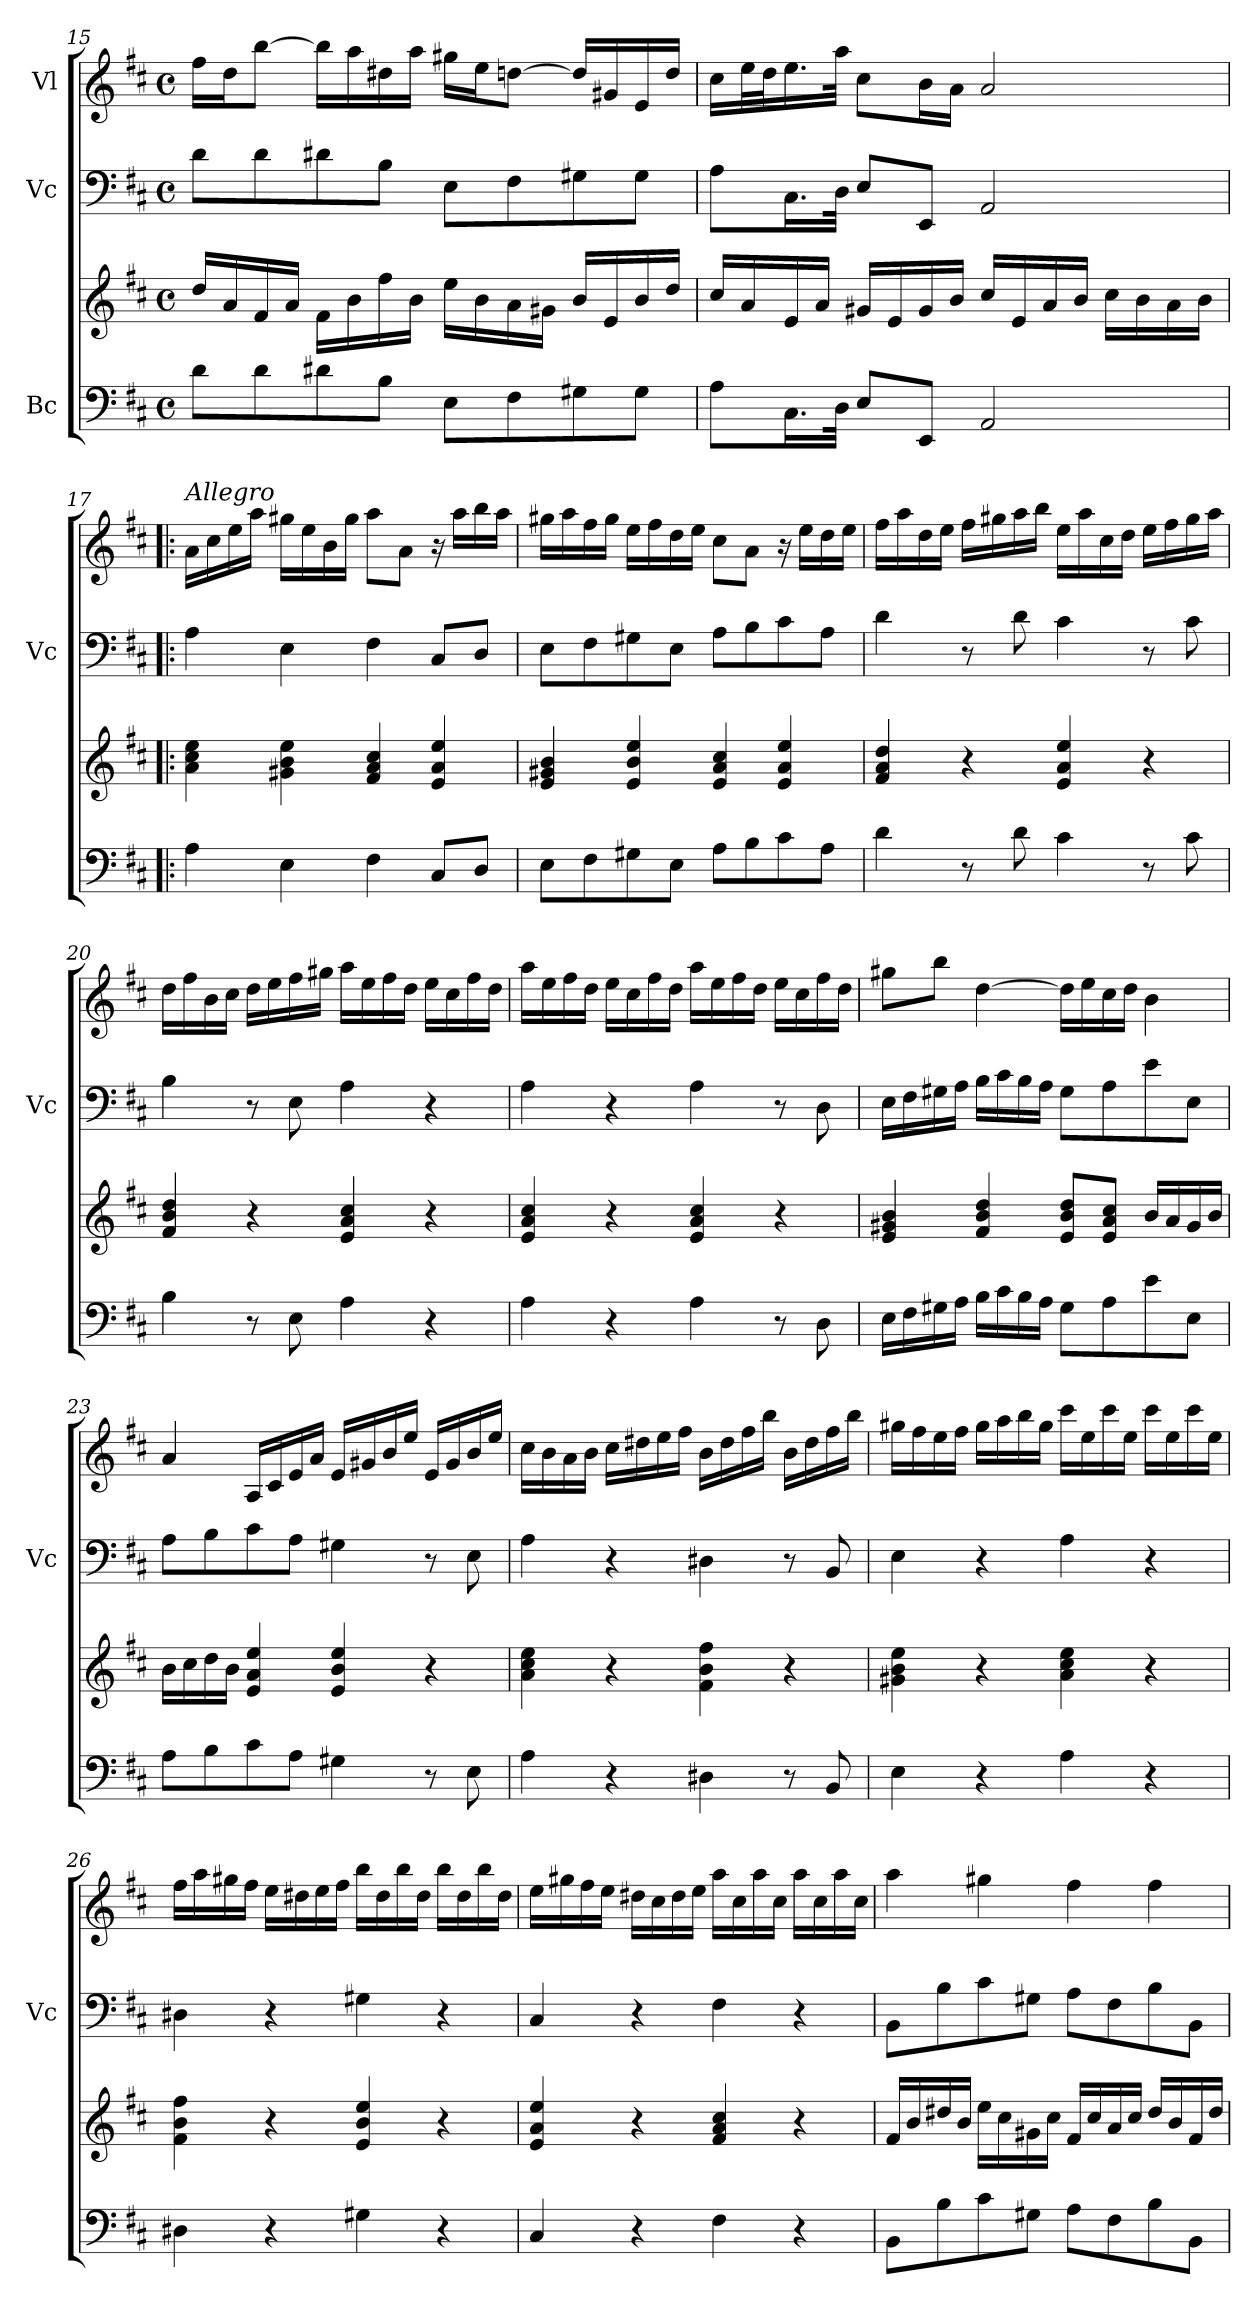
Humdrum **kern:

**kern	**kern	**kern	**kern
*part3	*part3	*part2	*part1
*staff4	*staff3	*staff2	*staff1
*I"Bc	*	*I"Vc	*I"Vl
*	*	*I'Vc	*
*clefF4	*clefG2	*clefF4	*clefG2
*k[f#c#]	*k[f#c#]	*k[f#c#]	*k[f#c#]
*M4/4	*M4/4	*M4/4	*M4/4
*met(c)	*met(c)	*met(c)	*met(c)
=15	=15	=15	=15
8d\L	16dd/LL	8d\L	16ff#\LL
.	16a/	.	16dd\J
8d\	16f#/	8d\	[8bb\J
.	16a/JJ	.	.
8d#X\	16f#\LL	8d#X\	16bb\LL]
.	16b\	.	16aa\
8B\J	16ff#\	8B\J	16dd#X\
.	16b\JJ	.	16aa\JJ
8E\L	16ee\LL	8E\L	16gg#X\LL
.	16b\	.	16ee\J
8F#\	16a\	8F#\	[8ddn\J
.	16g#X\JJ	.	.
8G#X\	16b/LL	8G#X\	16dd/LL]
.	16e/	.	16g#X/
8G#\J	16b/	8G#\J	16e/
.	16dd/JJ	.	16dd/JJ
=16	=16	=16	=16
8A\L	16cc#/LL	8A\L	16cc#\LL
.	16a/	.	32ee\L
.	.	.	32dd\J
16.C#\L	16e/	16.C#\L	16.ee\
.	16a/JJ	.	.
32D\JJk	.	32D\JJk	32aa\JJk
8E/L	16g#X/LL	8E/L	8cc#\L
.	16e/	.	.
8EE/J	16g#/	8EE/J	16b\L
.	16b/JJ	.	16a\JJ
*	*	*	*MM80
2AA/	16cc#/LL	2AA/	2a/
.	16e/	.	.
.	16a/	.	.
.	16b/JJ	.	.
.	16cc#\LL	.	.
.	16b\	.	.
.	16a\	.	.
.	16b\JJ	.	.
!!LO:PB:g=z
=17!|:	=17!|:	=17!|:	=17!|:
!	!	!	!LO:TX:a:i:t=Allegro
4A\	4a\ 4cc#\ 4ee\	4A\	16a\LL
.	.	.	16cc#\
.	.	.	16ee\
.	.	.	16aa\JJ
4E\	4g#X\ 4b\ 4ee\	4E\	16gg#X\LL
.	.	.	16ee\
.	.	.	16b\
.	.	.	16gg#\JJ
4F#\	4f#/ 4a/ 4cc#/	4F#\	8aa\L
.	.	.	8a\J
8C#/L	4e/ 4a/ 4ee/	8C#/L	16r
.	.	.	16aa\LL
8D/J	.	8D/J	16bb\
.	.	.	16aa\JJ
=18	=18	=18	=18
8E\L	4e/ 4g#X/ 4b/	8E\L	16gg#X\LL
.	.	.	16aa\
8F#\	.	8F#\	16ff#\
.	.	.	16gg#\JJ
8G#X\	4e/ 4b/ 4ee/	8G#X\	16ee\LL
.	.	.	16ff#\
8E\J	.	8E\J	16dd\
.	.	.	16ee\JJ
8A\L	4e/ 4a/ 4cc#/	8A\L	8cc#\L
8B\	.	8B\	8a\J
8c#\	4e/ 4a/ 4ee/	8c#\	16r
.	.	.	16ee\LL
8A\J	.	8A\J	16dd\
.	.	.	16ee\JJ
=19	=19	=19	=19
4d\	4f#/ 4a/ 4dd/	4d\	16ff#\LL
.	.	.	16aa\
.	.	.	16dd\
.	.	.	16ee\JJ
8r	4r	8r	16ff#\LL
.	.	.	16gg#X\
8d\	.	8d\	16aa\
.	.	.	16bb\JJ
4c#\	4e/ 4a/ 4ee/	4c#\	16ee\LL
.	.	.	16aa\
.	.	.	16cc#\
.	.	.	16dd\JJ
8r	4r	8r	16ee\LL
.	.	.	16ff#\
8c#\	.	8c#\	16gg#\
.	.	.	16aa\JJ
!!LO:LB:g=z
=20	=20	=20	=20
4B\	4f#/ 4b/ 4dd/	4B\	16dd\LL
.	.	.	16ff#\
.	.	.	16b\
.	.	.	16cc#\JJ
8r	4r	8r	16dd\LL
.	.	.	16ee\
8E\	.	8E\	16ff#\
.	.	.	16gg#X\JJ
4A\	4e/ 4a/ 4cc#/	4A\	16aa\LL
.	.	.	16ee\
.	.	.	16ff#\
.	.	.	16dd\JJ
4r	4r	4r	16ee\LL
.	.	.	16cc#\
.	.	.	16ff#\
.	.	.	16dd\JJ
=21	=21	=21	=21
4A\	4e/ 4a/ 4cc#/	4A\	16aa\LL
.	.	.	16ee\
.	.	.	16ff#\
.	.	.	16dd\JJ
4r	4r	4r	16ee\LL
.	.	.	16cc#\
.	.	.	16ff#\
.	.	.	16dd\JJ
4A\	4e/ 4a/ 4cc#/	4A\	16aa\LL
.	.	.	16ee\
.	.	.	16ff#\
.	.	.	16dd\JJ
8r	4r	8r	16ee\LL
.	.	.	16cc#\
8D\	.	8D\	16ff#\
.	.	.	16dd\JJ
=22	=22	=22	=22
16E\LL	4e/ 4g#X/ 4b/	16E\LL	8gg#X\L
16F#\	.	16F#\	.
16G#X\	.	16G#X\	8bb\J
16A\JJ	.	16A\JJ	.
16B\LL	4f#/ 4b/ 4dd/	16B\LL	[4dd\
16c#\	.	16c#\	.
16B\	.	16B\	.
16A\JJ	.	16A\JJ	.
8G#\L	8e/ 8b/ 8dd/L	8G#\L	16dd\LL]
.	.	.	16ee\
8A\	8e/ 8a/ 8cc#/J	8A\	16cc#\
.	.	.	16dd\JJ
8e\	16b/LL	8e\	4b\
.	16a/	.	.
8E\J	16g#/	8E\J	.
.	16b/JJ	.	.
!!LO:LB:g=z
=23	=23	=23	=23
8A\L	16b\LL	8A\L	4a/
.	16cc#\	.	.
8B\	16dd\	8B\	.
.	16b\JJ	.	.
8c#\	4e/ 4a/ 4ee/	8c#\	16A/LL
.	.	.	16c#/
8A\J	.	8A\J	16e/
.	.	.	16a/JJ
4G#X\	4e/ 4b/ 4ee/	4G#X\	16e/LL
.	.	.	16g#X/
.	.	.	16b/
.	.	.	16ee/JJ
8r	4r	8r	16e/LL
.	.	.	16g#/
8E\	.	8E\	16b/
.	.	.	16ee/JJ
=24	=24	=24	=24
4A\	4a\ 4cc#\ 4ee\	4A\	16cc#\LL
.	.	.	16b\
.	.	.	16a\
.	.	.	16b\JJ
4r	4r	4r	16cc#\LL
.	.	.	16dd#X\
.	.	.	16ee\
.	.	.	16ff#\JJ
4D#X\	4f#\ 4b\ 4ff#\	4D#X\	16b\LL
.	.	.	16dd#\
.	.	.	16ff#\
.	.	.	16bb\JJ
8r	4r	8r	16b\LL
.	.	.	16dd#\
8BB/	.	8BB/	16ff#\
.	.	.	16bb\JJ
=25	=25	=25	=25
4E\	4g#X\ 4b\ 4ee\	4E\	16gg#X\LL
.	.	.	16ff#\
.	.	.	16ee\
.	.	.	16ff#\JJ
4r	4r	4r	16gg#\LL
.	.	.	16aa\
.	.	.	16bb\
.	.	.	16gg#\JJ
4A\	4a\ 4cc#\ 4ee\	4A\	16ccc#\LL
.	.	.	16ee\
.	.	.	16ccc#\
.	.	.	16ee\JJ
4r	4r	4r	16ccc#\LL
.	.	.	16ee\
.	.	.	16ccc#\
.	.	.	16ee\JJ
!!LO:PB:g=z
=26	=26	=26	=26
4D#X\	4f#\ 4b\ 4ff#\	4D#X\	16ff#\LL
.	.	.	16aa\
.	.	.	16gg#X\
.	.	.	16ff#\JJ
4r	4r	4r	16ee\LL
.	.	.	16dd#X\
.	.	.	16ee\
.	.	.	16ff#\JJ
4G#X\	4e/ 4b/ 4ee/	4G#X\	16bb\LL
.	.	.	16dd#\
.	.	.	16bb\
.	.	.	16dd#\JJ
4r	4r	4r	16bb\LL
.	.	.	16dd#\
.	.	.	16bb\
.	.	.	16dd#\JJ
=27	=27	=27	=27
4C#/	4e/ 4a/ 4ee/	4C#/	16ee\LL
.	.	.	16gg#X\
.	.	.	16ff#\
.	.	.	16ee\JJ
4r	4r	4r	16dd#X\LL
.	.	.	16cc#\
.	.	.	16dd#\
.	.	.	16ee\JJ
4F#\	4f#/ 4a/ 4cc#/	4F#\	16aa\LL
.	.	.	16cc#\
.	.	.	16aa\
.	.	.	16cc#\JJ
4r	4r	4r	16aa\LL
.	.	.	16cc#\
.	.	.	16aa\
.	.	.	16cc#\JJ
=28	=28	=28	=28
8BB\L	16f#/LL	8BB\L	4aa\
.	16b/	.	.
8B\	16dd#X/	8B\	.
.	16b/JJ	.	.
8c#\	16ee\LL	8c#\	4gg#X\
.	16cc#\	.	.
8G#X\J	16g#X\	8G#X\J	.
.	16cc#\JJ	.	.
8A\L	16f#/LL	8A\L	4ff#\
.	16cc#/	.	.
8F#\	16a/	8F#\	.
.	16cc#/JJ	.	.
8B\	16dd#/LL	8B\	4ff#\
.	16b/	.	.
8BB\J	16f#/	8BB\J	.
.	16dd#/JJ	.	.
=	=	=	=
*-	*-	*-	*-
